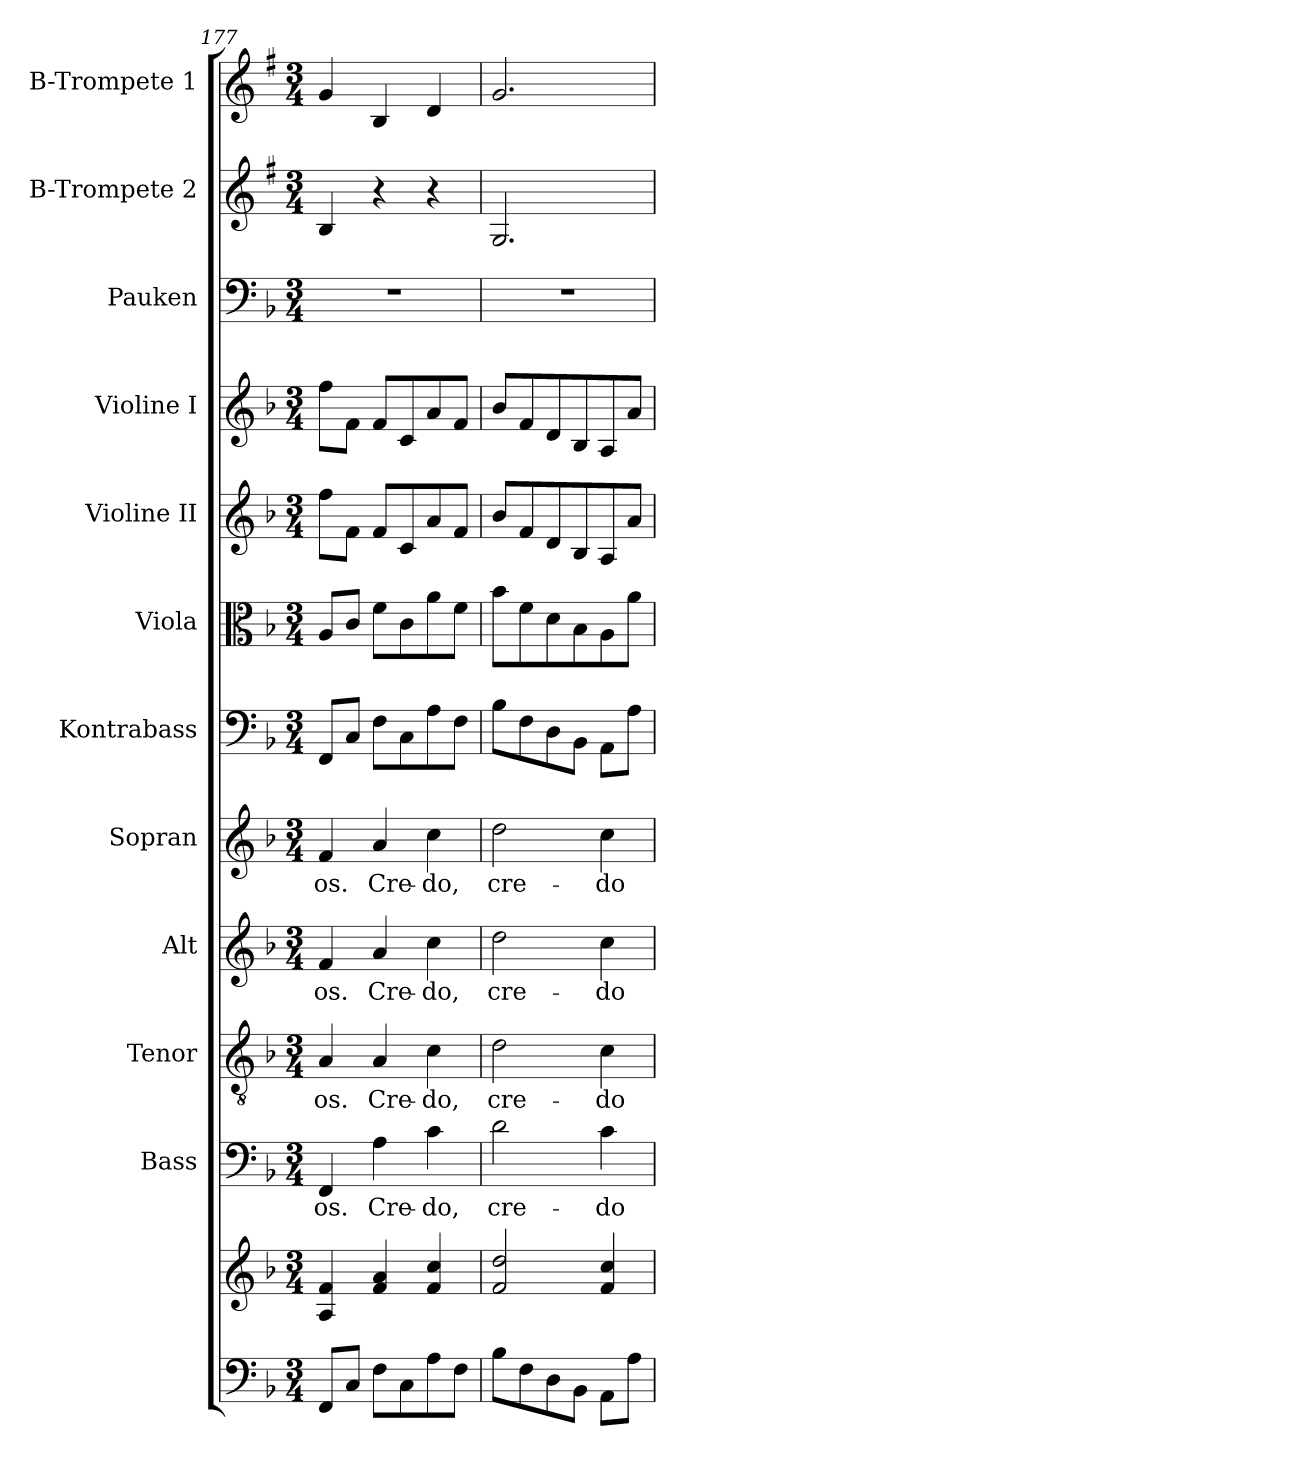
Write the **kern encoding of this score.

**kern	**kern	**kern	**text	**kern	**text	**kern	**text	**kern	**text	**kern	**kern	**kern	**kern	**kern	**kern	**kern
*part12	*part12	*part11	*part11	*part10	*part10	*part9	*part9	*part8	*part8	*part7	*part6	*part5	*part4	*part3	*part2	*part1
*staff13	*staff12	*staff11	*staff11	*staff10	*staff10	*staff9	*staff9	*staff8	*staff8	*staff7	*staff6	*staff5	*staff4	*staff3	*staff2	*staff1
*	*	*I"Bass	*	*I"Tenor	*	*I"Alt	*	*I"Sopran	*	*I"Kontrabass	*I"Viola	*I"Violine II	*I"Violine I	*I"Pauken	*I"B-Trompete 2	*I"B-Trompete 1
*	*	*I'B.	*	*I'T.	*	*I'A.	*	*I'S.	*	*I'Kb.	*I'Vla.	*I'Vl. II	*I'Vl. I	*I'Pk.	*I'B Trp. 2	*I'B Trp. 1
*clefF4	*clefG2	*clefF4	*	*clefGv2	*	*clefG2	*	*clefG2	*	*clefF4	*clefC3	*clefG2	*clefG2	*clefF4	*clefG2	*clefG2
*	*	*	*	*	*	*	*	*	*	*ITrd7c12	*	*	*	*	*ITrd1c2	*ITrd1c2
*k[b-]	*k[b-]	*k[b-]	*	*k[b-]	*	*k[b-]	*	*k[b-]	*	*k[b-]	*k[b-]	*k[b-]	*k[b-]	*k[b-]	*k[b-]	*k[b-]
*F:	*F:	*F:	*	*F:	*	*F:	*	*F:	*	*F:	*F:	*F:	*F:	*F:	*F:	*F:
*M3/4	*M3/4	*M3/4	*	*M3/4	*	*M3/4	*	*M3/4	*	*M3/4	*M3/4	*M3/4	*M3/4	*M3/4	*M3/4	*M3/4
=177	=177	=177	=177	=177	=177	=177	=177	=177	=177	=177	=177	=177	=177	=177	=177	=177
!	!	!	!LO:LY:b	!	!LO:LY:b	!	!LO:LY:b	!	!LO:LY:b	!	!	!	!	!	!	!
8FF/L	4A/ 4f/	4FF/	-os.	4A/	-os.	4f/	-os.	4f/	-os.	8FFF/L	8A/L	8ff\L	8ff\L	2.r	4A/	4f/
8C/J	.	.	.	.	.	.	.	.	.	8CC/J	8c/J	8f\J	8f\J	.	.	.
!	!	!	!LO:LY:b	!	!LO:LY:b	!	!LO:LY:b	!	!LO:LY:b	!	!	!	!	!	!	!
8F\L	4f/ 4a/	4A\	Cre-	4A/	Cre-	4a/	Cre-	4a/	Cre-	8FF\L	8f\L	8f/L	8f/L	.	4r	4A/
8C\	.	.	.	.	.	.	.	.	.	8CC\	8c\	8c/	8c/	.	.	.
!	!	!	!LO:LY:b	!	!LO:LY:b	!	!LO:LY:b	!	!LO:LY:b	!	!	!	!	!	!	!
8A\	4f/ 4cc/	4c\	-do,	4c\	-do,	4cc\	-do,	4cc\	-do,	8AA\	8a\	8a/	8a/	.	4r	4c/
8F\J	.	.	.	.	.	.	.	.	.	8FF\J	8f\J	8f/J	8f/J	.	.	.
=178	=178	=178	=178	=178	=178	=178	=178	=178	=178	=178	=178	=178	=178	=178	=178	=178
!	!	!	!LO:LY:b	!	!LO:LY:b	!	!LO:LY:b	!	!LO:LY:b	!	!	!	!	!	!	!
8B-\L	2f/ 2dd/	2d\	cre-	2d\	cre-	2dd\	cre-	2dd\	cre-	8BB-\L	8b-\L	8b-/L	8b-/L	2.r	2.F/	2.f/
8F\	.	.	.	.	.	.	.	.	.	8FF\	8f\	8f/	8f/	.	.	.
8D\	.	.	.	.	.	.	.	.	.	8DD\	8d\	8d/	8d/	.	.	.
8BB-\J	.	.	.	.	.	.	.	.	.	8BBB-\J	8B-\	8B-/	8B-/	.	.	.
!	!	!	!LO:LY:b	!	!LO:LY:b	!	!LO:LY:b	!	!LO:LY:b	!	!	!	!	!	!	!
8AA\L	4f/ 4cc/	4c\	-do	4c\	-do	4cc\	-do	4cc\	-do	8AAA\L	8A\	8A/	8A/	.	.	.
8A\J	.	.	.	.	.	.	.	.	.	8AA\J	8a\J	8a/J	8a/J	.	.	.
=	=	=	=	=	=	=	=	=	=	=	=	=	=	=	=	=
*-	*-	*-	*-	*-	*-	*-	*-	*-	*-	*-	*-	*-	*-	*-	*-	*-
